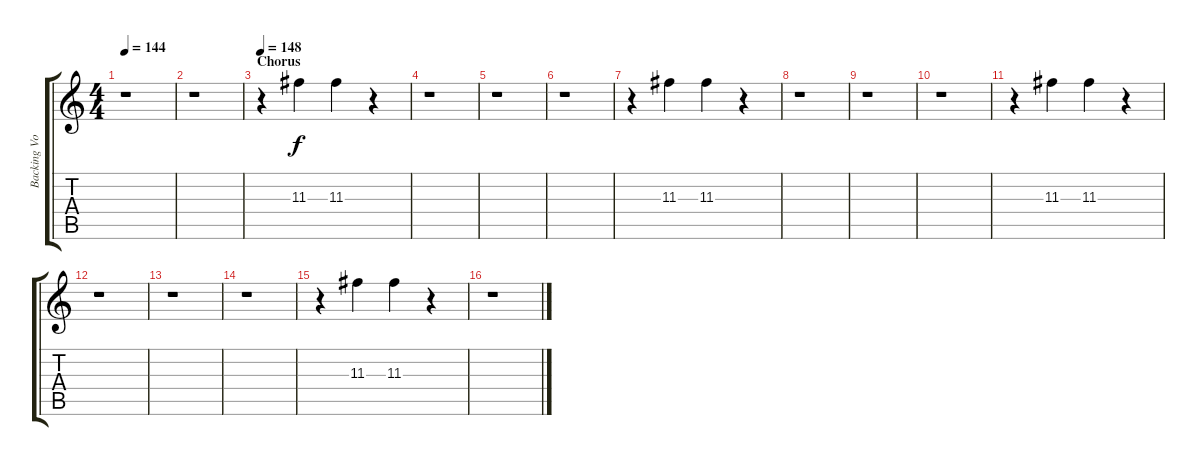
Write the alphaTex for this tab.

\track ("Backing Vocals " "Backing Vo") {instrument distortionguitar}
\staff {score tabs}
\tuning (E4 B3 G3 D3 A2 E2) {hide}
\ts (4 4)
\tempo 144
\clef g2
\ks c
r.1{dy f} |
r.1 |
\section ("" "Chorus")
\tempo 148
r.4 11.3.4 11.3.4 r.4 |
r.1 |
r.1 |
r.1 |
r.4 11.3.4 11.3.4 r.4 |
r.1 |
r.1 |
r.1 |
r.4 11.3.4 11.3.4 r.4 |
r.1 |
r.1 |
r.1 |
r.4 11.3.4 11.3.4 r.4 |
r.1
